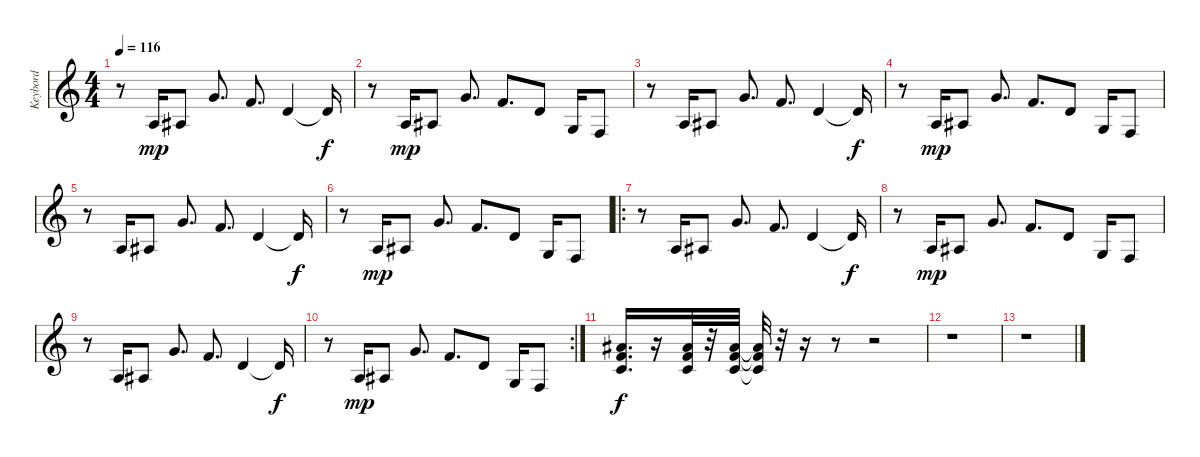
\track ("Keybord" "Keybord") {instrument electricgrandpiano}
\staff {score}
\tuning (E4 B3 G3 D3 A2 E2) {hide}
\ts (4 4)
\tempo 116
\clef g2
\ks c
r.8{dy mp} 2.3.16 3.3.8 3.1.8{d} 1.1.8{d} 3.2.4 3.2{t}.16{dy f} |
r.8 2.3.16{dy mp} 3.3.8 3.1.8{d} 1.1.8{d} 3.2.8 0.3.16 3.4.8 |
r.8 2.3.16 3.3.8 3.1.8{d} 1.1.8{d} 3.2.4 3.2{t}.16{dy f} |
r.8 2.3.16{dy mp} 3.3.8 3.1.8{d} 1.1.8{d} 3.2.8 0.3.16 3.4.8 |
r.8 2.3.16 3.3.8 3.1.8{d} 1.1.8{d} 3.2.4 3.2{t}.16{dy f} |
r.8 2.3.16{dy mp} 3.3.8 3.1.8{d} 1.1.8{d} 3.2.8 0.3.16 3.4.8 |
\ro
r.8 2.3.16 3.3.8 3.1.8{d} 1.1.8{d} 3.2.4 3.2{t}.16{dy f} |
r.8 2.3.16{dy mp} 3.3.8 3.1.8{d} 1.1.8{d} 3.2.8 0.3.16 3.4.8 |
r.8 2.3.16 3.3.8 3.1.8{d} 1.1.8{d} 3.2.4 3.2{t}.16{dy f} |
\rc 2
r.8 2.3.16{dy mp} 3.3.8 3.1.8{d} 1.1.8{d} 3.2.8 0.3.16 3.4.8 |
(11.2 10.3 10.4).16{d dy f} r.16 (11.2 10.3 10.4).32 r.32 (11.2 10.3 10.4).32 (11.2{t} 10.3{t} 10.4{t}).32 r.32 r.16 r.8 r.2 |
r.1 |
r.1
